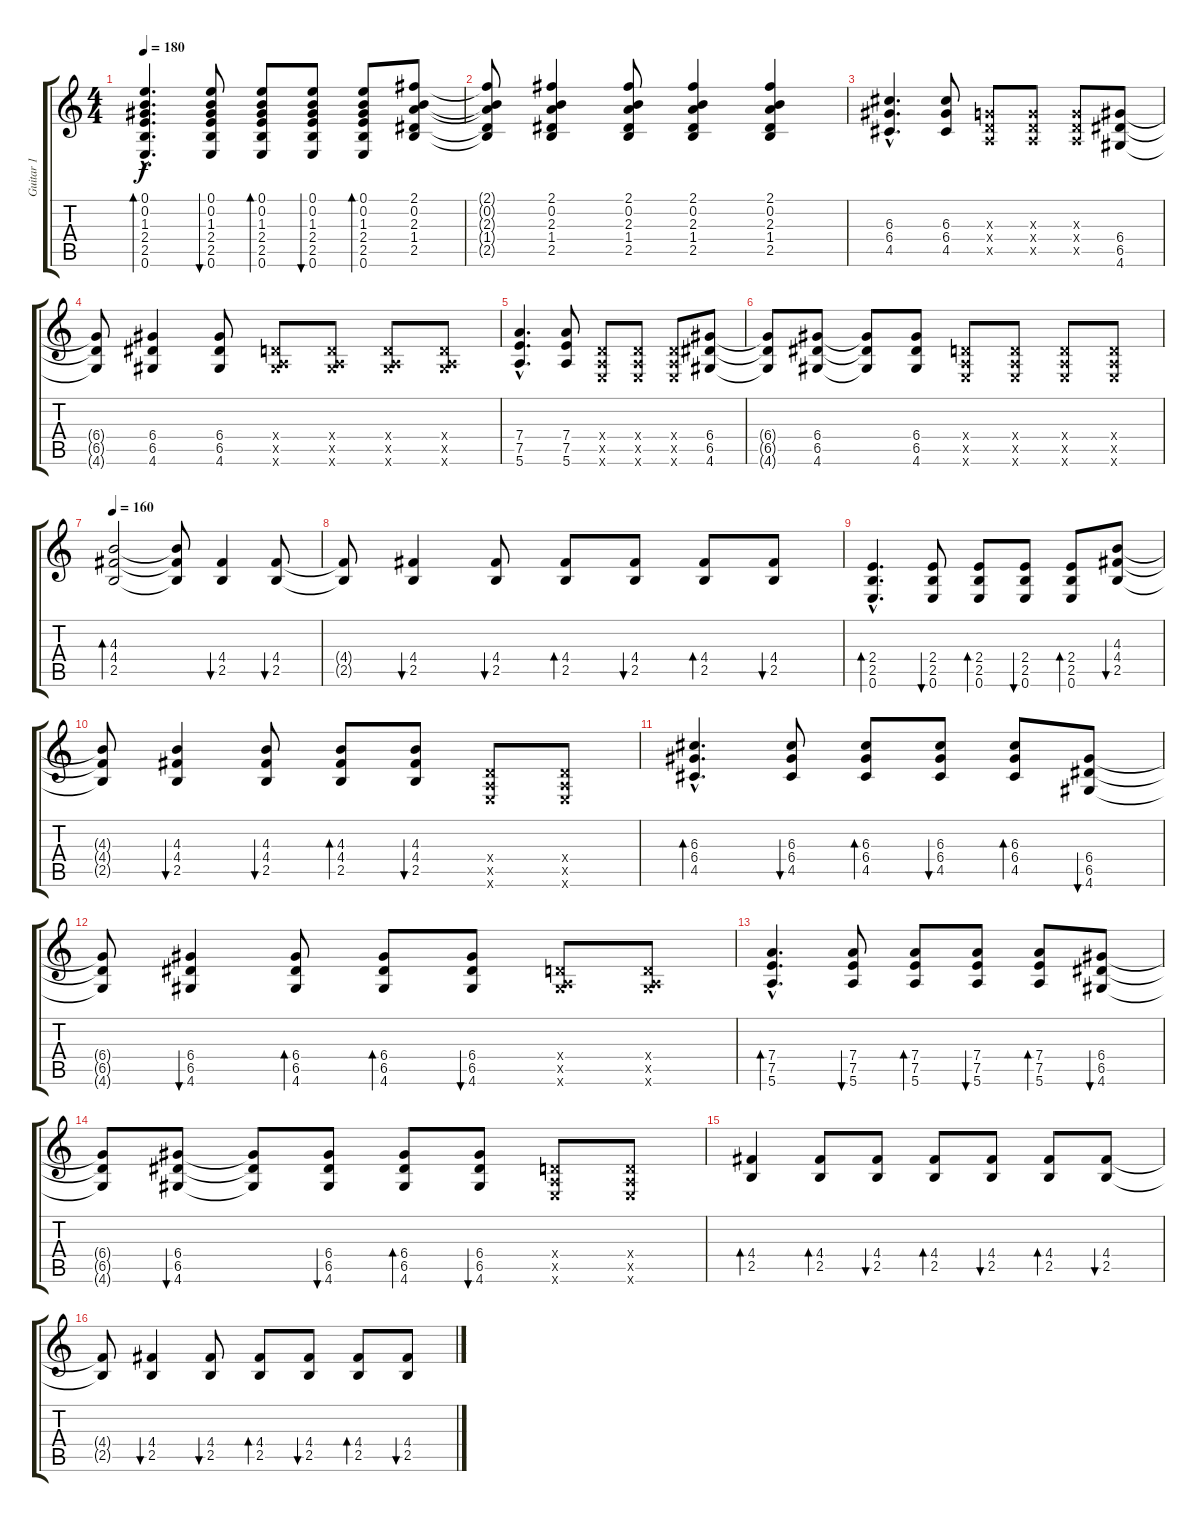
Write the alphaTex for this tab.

\track ("Guitar 1" "Guitar 1") {instrument acousticguitarsteel}
\staff {score tabs}
\tuning (E4 B3 G3 D3 A2 E2) {hide}
\ts (4 4)
\tempo 180
\clef g2
\ks c
(0.1{hac} 0.2{hac} 1.3{hac} 2.4{hac} 2.5{hac} 0.6{hac}).4{d bd 60 dy f} (0.1 0.2 1.3 2.4 2.5 0.6).8{bu 60} (0.1 0.2 1.3 2.4 2.5 0.6).8{bd 60} (0.1 0.2 1.3 2.4 2.5 0.6).8{bu 60} (0.1 0.2 1.3 2.4 2.5 0.6).8{bd 60} (2.1 0.2 2.3 1.4 2.5).8 |
(2.1{t} 0.2{t} 2.3{t} 1.4{t} 2.5{t}).8 (2.1 0.2 2.3 1.4 2.5).4 (2.1 0.2 2.3 1.4 2.5).8 (2.1 0.2 2.3 1.4 2.5).4 (2.1 0.2 2.3 1.4 2.5).4 |
(6.3{hac} 6.4{hac} 4.5{hac}).4{d} (6.3 6.4 4.5).8 (0.3{x} 0.4{x} 0.5{x}).8 (0.3{x} 0.4{x} 0.5{x}).8 (0.3{x} 0.4{x} 0.5{x}).8 (6.4 6.5 4.6).8 |
(6.4{t} 6.5{t} 4.6{t}).8 (6.4 6.5 4.6).4 (6.4 6.5 4.6).8 (0.4{x} 0.5{x} 4.6{x}).8 (0.4{x} 0.5{x} 4.6{x}).8 (0.4{x} 0.5{x} 4.6{x}).8 (0.4{x} 0.5{x} 4.6{x}).8 |
(7.4{hac} 7.5{hac} 5.6{hac}).4{d} (7.4 7.5 5.6).8 (0.4{x} 0.5{x} 0.6{x}).8 (0.4{x} 0.5{x} 0.6{x}).8 (0.4{x} 0.5{x} 0.6{x}).8 (6.4 6.5 4.6).8 |
(6.4{t} 6.5{t} 4.6{t}).8 (6.4 6.5 4.6).8 (6.4{t} 6.5{t} 4.6{t}).8 (6.4 6.5 4.6).8 (0.4{x} 0.5{x} 0.6{x}).8 (0.4{x} 0.5{x} 0.6{x}).8 (0.4{x} 0.5{x} 0.6{x}).8 (0.4{x} 0.5{x} 0.6{x}).8 |
\tempo 160
(4.3 4.4 2.5).2{bd 60} (4.3{t} 4.4{t} 2.5{t}).8 (4.4 2.5).4{bu 60} (4.4 2.5).8{bu 60} |
(4.4{t} 2.5{t}).8 (4.4 2.5).4{bu 60} (4.4 2.5).8{bu 60} (4.4 2.5).8{bd 60} (4.4 2.5).8{bu 60} (4.4 2.5).8{bd 60} (4.4 2.5).8{bu 60} |
(2.4{hac} 2.5{hac} 0.6{hac}).4{d bd 60} (2.4 2.5 0.6).8{bu 60} (2.4 2.5 0.6).8{bd 60} (2.4 2.5 0.6).8{bu 60} (2.4 2.5 0.6).8{bd 60} (4.3 4.4 2.5).8{bu 60} |
(4.3{t} 4.4{t} 2.5{t}).8 (4.3 4.4 2.5).4{bu 60} (4.3 4.4 2.5).8{bu 60} (4.3 4.4 2.5).8{bd 60} (4.3 4.4 2.5).8{bu 60} (0.4{x} 0.5{x} 0.6{x}).8 (0.4{x} 0.5{x} 0.6{x}).8 |
(6.3{hac} 6.4{hac} 4.5{hac}).4{d bd 60} (6.3 6.4 4.5).8{bu 60} (6.3 6.4 4.5).8{bd 60} (6.3 6.4 4.5).8{bu 60} (6.3 6.4 4.5).8{bd 60} (6.4 6.5 4.6).8{bu 60} |
(6.4{t} 6.5{t} 4.6{t}).8 (6.4 6.5 4.6).4{bu 60} (6.4 6.5 4.6).8{bd 60} (6.4 6.5 4.6).8{bd 60} (6.4 6.5 4.6).8{bu 60} (0.4{x} 0.5{x} 4.6{x}).8 (0.4{x} 0.5{x} 4.6{x}).8 |
(7.4{hac} 7.5{hac} 5.6{hac}).4{d bd 60} (7.4 7.5 5.6).8{bu 60} (7.4 7.5 5.6).8{bd 60} (7.4 7.5 5.6).8{bu 60} (7.4 7.5 5.6).8{bd 60} (6.4 6.5 4.6).8{bu 60} |
(6.4{t} 6.5{t} 4.6{t}).8 (6.4 6.5 4.6).8{bu 60} (6.4{t} 6.5{t} 4.6{t}).8 (6.4 6.5 4.6).8{bu 60} (6.4 6.5 4.6).8{bd 60} (6.4 6.5 4.6).8{bu 60} (0.4{x} 0.5{x} 0.6{x}).8 (0.4{x} 0.5{x} 0.6{x}).8 |
(4.4 2.5).4{bd 60} (4.4 2.5).8{bd 60} (4.4 2.5).8{bu 60} (4.4 2.5).8{bd 60} (4.4 2.5).8{bu 60} (4.4 2.5).8{bd 60} (4.4 2.5).8{bu 60} |
(4.4{t} 2.5{t}).8 (4.4 2.5).4{bu 60} (4.4 2.5).8{bu 60} (4.4 2.5).8{bd 60} (4.4 2.5).8{bu 60} (4.4 2.5).8{bd 60} (4.4 2.5).8{bu 60}
